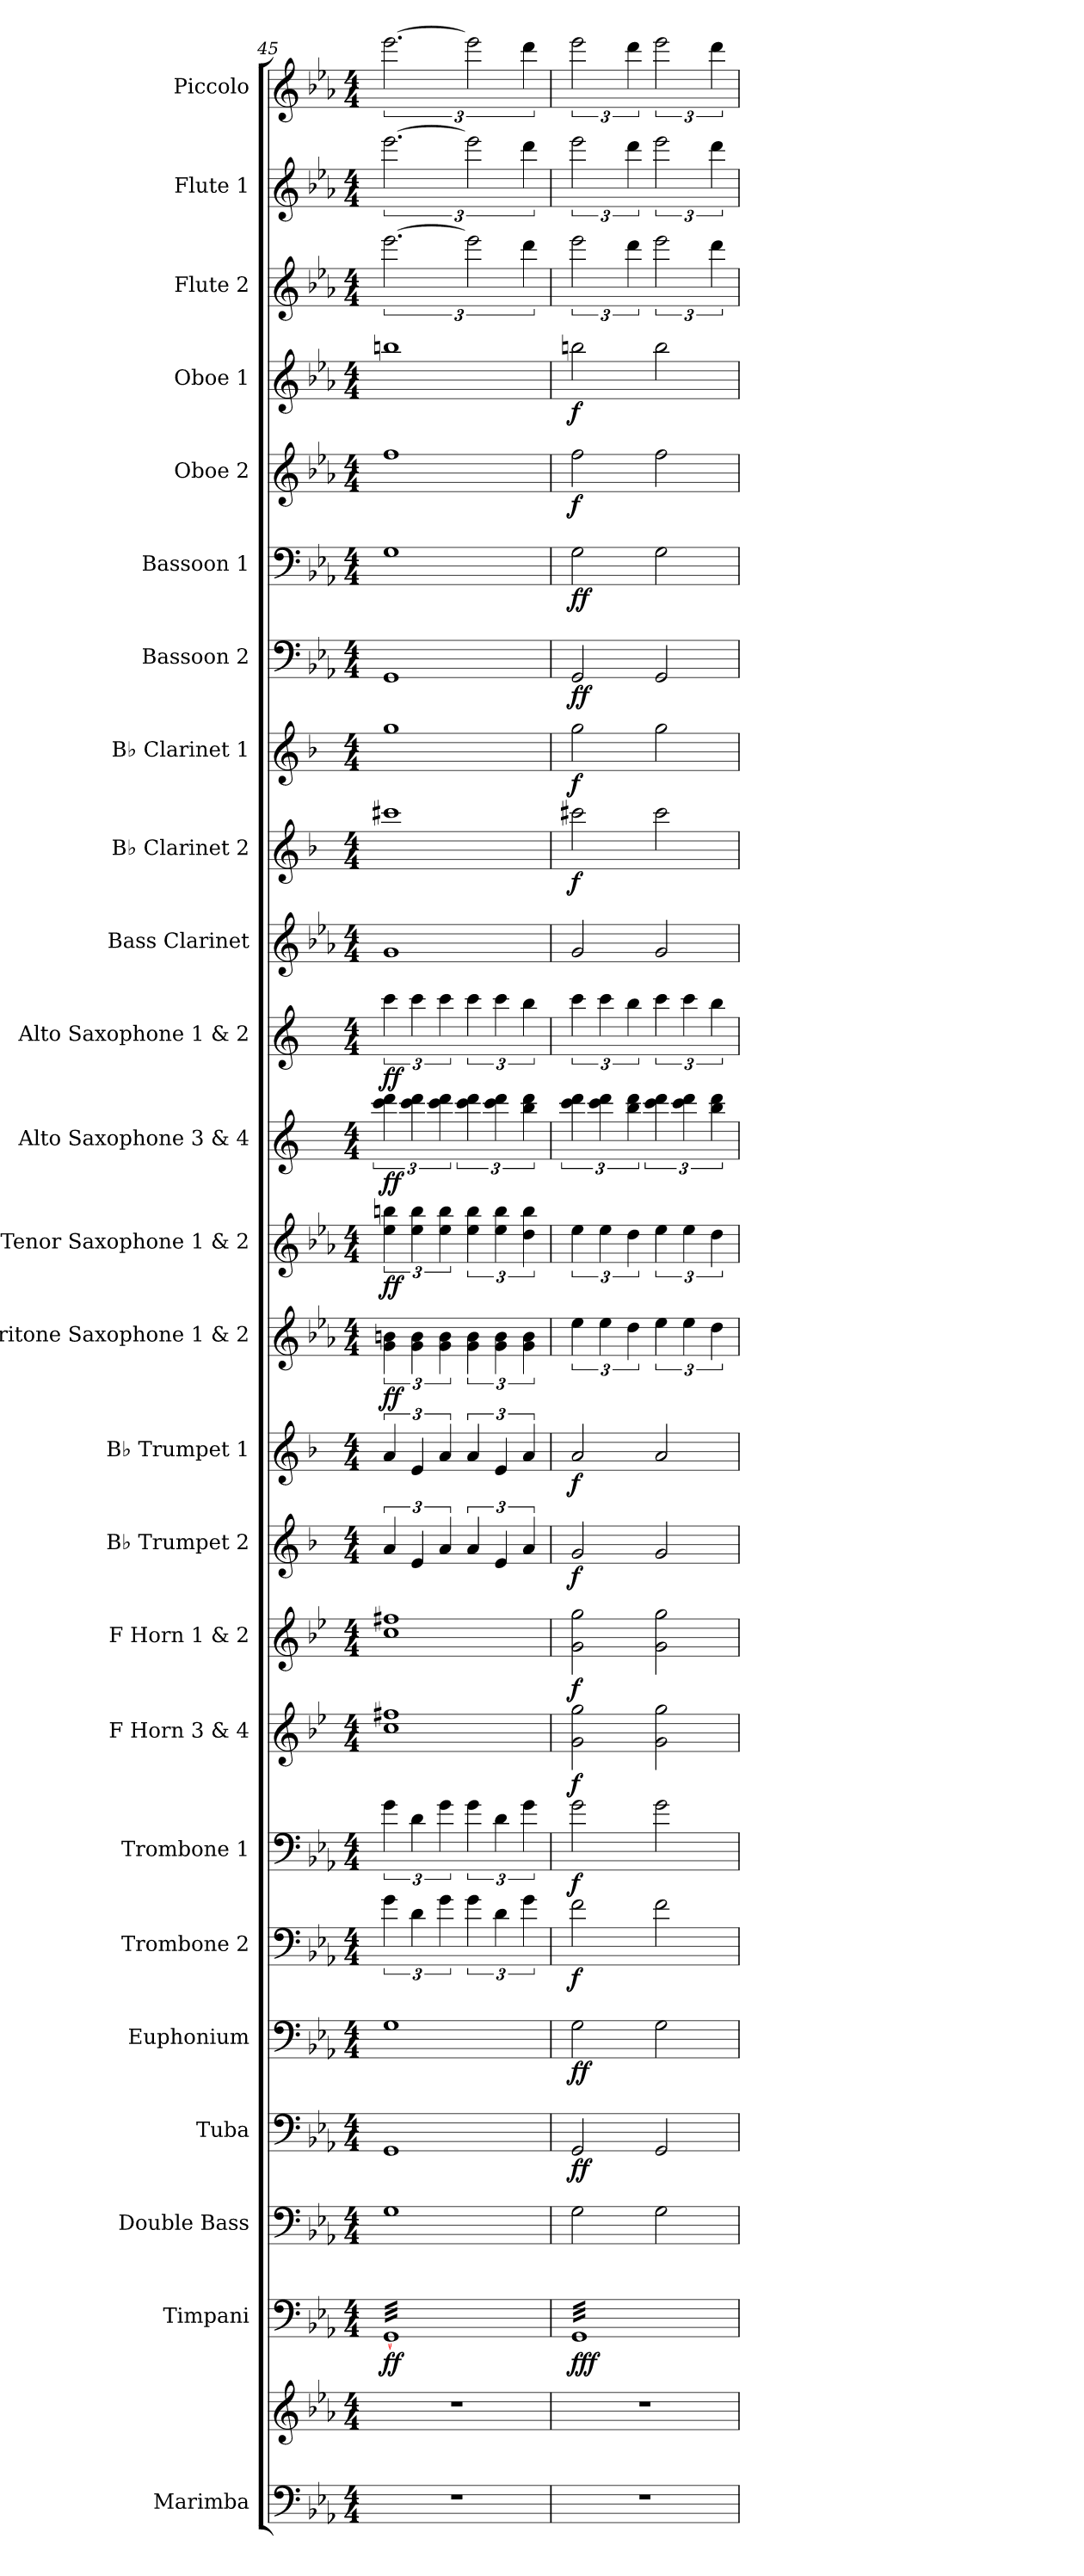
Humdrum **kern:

**kern	**kern	**kern	**dynam	**kern	**kern	**dynam	**kern	**dynam	**kern	**dynam	**kern	**dynam	**kern	**dynam	**kern	**dynam	**kern	**dynam	**kern	**dynam	**kern	**dynam	**kern	**dynam	**kern	**dynam	**kern	**dynam	**kern	**kern	**dynam	**kern	**dynam	**kern	**dynam	**kern	**dynam	**kern	**dynam	**kern	**dynam	**kern	**kern	**kern
*part25	*part25	*part24	*part24	*part23	*part22	*part22	*part21	*part21	*part20	*part20	*part19	*part19	*part18	*part18	*part17	*part17	*part16	*part16	*part15	*part15	*part14	*part14	*part13	*part13	*part12	*part12	*part11	*part11	*part10	*part9	*part9	*part8	*part8	*part7	*part7	*part6	*part6	*part5	*part5	*part4	*part4	*part3	*part2	*part1
*staff26	*staff25	*staff24	*staff24	*staff23	*staff22	*staff22	*staff21	*staff21	*staff20	*staff20	*staff19	*staff19	*staff18	*staff18	*staff17	*staff17	*staff16	*staff16	*staff15	*staff15	*staff14	*staff14	*staff13	*staff13	*staff12	*staff12	*staff11	*staff11	*staff10	*staff9	*staff9	*staff8	*staff8	*staff7	*staff7	*staff6	*staff6	*staff5	*staff5	*staff4	*staff4	*staff3	*staff2	*staff1
*I"Marimba	*	*I"Timpani	*	*I"Double Bass	*I"Tuba	*	*I"Euphonium	*	*I"Trombone 2	*	*I"Trombone 1	*	*I"F Horn 3 &amp; 4	*	*I"F Horn 1 &amp; 2	*	*I"B♭ Trumpet 2	*	*I"B♭ Trumpet 1	*	*I"Baritone Saxophone 1 &amp; 2	*	*I"Tenor Saxophone 1 &amp; 2	*	*I"Alto Saxophone 3 &amp; 4	*	*I"Alto Saxophone 1 &amp; 2	*	*I"Bass Clarinet	*I"B♭ Clarinet 2	*	*I"B♭ Clarinet 1	*	*I"Bassoon 2	*	*I"Bassoon 1	*	*I"Oboe 2	*	*I"Oboe 1	*	*I"Flute 2	*I"Flute 1	*I"Piccolo
*I'Mrm.	*	*I'Timp.	*	*I'Db.	*I'Tba.	*	*I'Euph.	*	*I'Tbn. 2	*	*I'Tbn. 1	*	*I'F Hn. 3 4	*	*I'F Hn. 1 2	*	*I'B♭ Tpt. 2	*	*I'B♭ Tpt. 1	*	*I'Bar. Sax. 1 2	*	*I'T. Sax. 1 2	*	*I'A. Sax. 3 4	*	*I'A. Sax. 1 2	*	*I'B. Cl.	*I'B♭ Cl. 2	*	*I'B♭ Cl. 1	*	*I'Bsn. 2	*	*I'Bsn. 1	*	*I'Ob. 2	*	*I'Ob. 1	*	*I'Fl. 2	*I'Fl. 1	*I'Picc.
!!LO:PB:g=z
*clefF4	*clefG2	*clefF4	*	*clefF4	*clefF4	*	*clefF4	*	*clefF4	*	*clefF4	*	*clefG2	*	*clefG2	*	*clefG2	*	*clefG2	*	*clefG2	*	*clefG2	*	*clefG2	*	*clefG2	*	*clefG2	*clefG2	*	*clefG2	*	*clefF4	*	*clefF4	*	*clefG2	*	*clefG2	*	*clefG2	*clefG2	*clefG2
*	*	*	*	*ITrd7c12	*	*	*	*	*	*	*	*	*ITrd4c7	*	*ITrd4c7	*	*ITrd1c2	*	*ITrd1c2	*	*ITrd12c21	*	*ITrd8c14	*	*ITrd5c9	*	*ITrd5c9	*	*ITrd8c14	*ITrd1c2	*	*ITrd1c2	*	*	*	*	*	*	*	*	*	*	*	*ITrd-7c-12
*k[b-e-a-]	*k[b-e-a-]	*k[b-e-a-]	*	*k[b-e-a-]	*k[b-e-a-]	*	*k[b-e-a-]	*	*k[b-e-a-]	*	*k[b-e-a-]	*	*k[b-e-a-]	*	*k[b-e-a-]	*	*k[b-e-a-]	*	*k[b-e-a-]	*	*k[b-e-a-]	*	*k[b-e-a-]	*	*k[b-e-a-]	*	*k[b-e-a-]	*	*k[b-e-a-]	*k[b-e-a-]	*	*k[b-e-a-]	*	*k[b-e-a-]	*	*k[b-e-a-]	*	*k[b-e-a-]	*	*k[b-e-a-]	*	*k[b-e-a-]	*k[b-e-a-]	*k[b-e-a-]
*M4/4	*M4/4	*M4/4	*	*M4/4	*M4/4	*	*M4/4	*	*M4/4	*	*M4/4	*	*M4/4	*	*M4/4	*	*M4/4	*	*M4/4	*	*M4/4	*	*M4/4	*	*M4/4	*	*M4/4	*	*M4/4	*M4/4	*	*M4/4	*	*M4/4	*	*M4/4	*	*M4/4	*	*M4/4	*	*M4/4	*M4/4	*M4/4
=45	=45	=45	=45	=45	=45	=45	=45	=45	=45	=45	=45	=45	=45	=45	=45	=45	=45	=45	=45	=45	=45	=45	=45	=45	=45	=45	=45	=45	=45	=45	=45	=45	=45	=45	=45	=45	=45	=45	=45	=45	=45	=45	=45	=45
!	!	!	!LO:DY:b	!	!	!	!	!	!	!	!	!	!	!	!	!	!	!	!	!	!	!LO:DY:b	!	!LO:DY:b	!	!LO:DY:b	!	!LO:DY:b	!	!	!	!	!	!	!	!	!	!	!	!	!	!	!	!
*	*	*tremolo	*	*	*	*	*	*	*	*	*	*	*	*	*	*	*	*	*	*	*	*	*	*	*	*	*	*	*	*	*	*	*	*	*	*	*	*	*	*	*	*	*	*
1r	1r	[32GGLLL	ff	1GG	1GG	.	1G	.	6g\	.	6g\	.	1f 1bn	.	1f 1bn	.	6g/	.	6g/	.	6G\ 6Bn\	ff	6e-\ 6bn\	ff	6ee-\ 6ff\	ff	6ee-\	ff	1G	1bbn	.	1ff	.	1GG	.	1G	.	1ff	.	1bbn	.	[3.eee-\	[3.eee-\	[3.eeee-\
.	.	32GG	.	.	.	.	.	.	.	.	.	.	.	.	.	.	.	.	.	.	.	.	.	.	.	.	.	.	.	.	.	.	.	.	.	.	.	.	.	.	.	.	.	.
.	.	32GG	.	.	.	.	.	.	.	.	.	.	.	.	.	.	.	.	.	.	.	.	.	.	.	.	.	.	.	.	.	.	.	.	.	.	.	.	.	.	.	.	.	.
.	.	32GG	.	.	.	.	.	.	.	.	.	.	.	.	.	.	.	.	.	.	.	.	.	.	.	.	.	.	.	.	.	.	.	.	.	.	.	.	.	.	.	.	.	.
.	.	32GG	.	.	.	.	.	.	.	.	.	.	.	.	.	.	.	.	.	.	.	.	.	.	.	.	.	.	.	.	.	.	.	.	.	.	.	.	.	.	.	.	.	.
.	.	32GG	.	.	.	.	.	.	.	.	.	.	.	.	.	.	.	.	.	.	.	.	.	.	.	.	.	.	.	.	.	.	.	.	.	.	.	.	.	.	.	.	.	.
.	.	.	.	.	.	.	.	.	6d\	.	6d\	.	.	.	.	.	6d/	.	6d/	.	6G\ 6B\	.	6e-\ 6b\	.	6ee-\ 6ff\	.	6ee-\	.	.	.	.	.	.	.	.	.	.	.	.	.	.	.	.	.
.	.	32GG	.	.	.	.	.	.	.	.	.	.	.	.	.	.	.	.	.	.	.	.	.	.	.	.	.	.	.	.	.	.	.	.	.	.	.	.	.	.	.	.	.	.
.	.	32GG	.	.	.	.	.	.	.	.	.	.	.	.	.	.	.	.	.	.	.	.	.	.	.	.	.	.	.	.	.	.	.	.	.	.	.	.	.	.	.	.	.	.
.	.	32GG	.	.	.	.	.	.	.	.	.	.	.	.	.	.	.	.	.	.	.	.	.	.	.	.	.	.	.	.	.	.	.	.	.	.	.	.	.	.	.	.	.	.
.	.	32GG	.	.	.	.	.	.	.	.	.	.	.	.	.	.	.	.	.	.	.	.	.	.	.	.	.	.	.	.	.	.	.	.	.	.	.	.	.	.	.	.	.	.
.	.	32GG	.	.	.	.	.	.	.	.	.	.	.	.	.	.	.	.	.	.	.	.	.	.	.	.	.	.	.	.	.	.	.	.	.	.	.	.	.	.	.	.	.	.
.	.	.	.	.	.	.	.	.	6g\	.	6g\	.	.	.	.	.	6g/	.	6g/	.	6G\ 6B\	.	6e-\ 6b\	.	6ee-\ 6ff\	.	6ee-\	.	.	.	.	.	.	.	.	.	.	.	.	.	.	.	.	.
.	.	32GG	.	.	.	.	.	.	.	.	.	.	.	.	.	.	.	.	.	.	.	.	.	.	.	.	.	.	.	.	.	.	.	.	.	.	.	.	.	.	.	.	.	.
.	.	32GG	.	.	.	.	.	.	.	.	.	.	.	.	.	.	.	.	.	.	.	.	.	.	.	.	.	.	.	.	.	.	.	.	.	.	.	.	.	.	.	.	.	.
.	.	32GG	.	.	.	.	.	.	.	.	.	.	.	.	.	.	.	.	.	.	.	.	.	.	.	.	.	.	.	.	.	.	.	.	.	.	.	.	.	.	.	.	.	.
.	.	32GG	.	.	.	.	.	.	.	.	.	.	.	.	.	.	.	.	.	.	.	.	.	.	.	.	.	.	.	.	.	.	.	.	.	.	.	.	.	.	.	.	.	.
.	.	32GG	.	.	.	.	.	.	.	.	.	.	.	.	.	.	.	.	.	.	.	.	.	.	.	.	.	.	.	.	.	.	.	.	.	.	.	.	.	.	.	.	.	.
.	.	32GG	.	.	.	.	.	.	6g\	.	6g\	.	.	.	.	.	6g/	.	6g/	.	6G\ 6B\	.	6e-\ 6b\	.	6ee-\ 6ff\	.	6ee-\	.	.	.	.	.	.	.	.	.	.	.	.	.	.	3eee-\]	3eee-\]	3eeee-\]
.	.	32GG	.	.	.	.	.	.	.	.	.	.	.	.	.	.	.	.	.	.	.	.	.	.	.	.	.	.	.	.	.	.	.	.	.	.	.	.	.	.	.	.	.	.
.	.	32GG	.	.	.	.	.	.	.	.	.	.	.	.	.	.	.	.	.	.	.	.	.	.	.	.	.	.	.	.	.	.	.	.	.	.	.	.	.	.	.	.	.	.
.	.	32GG	.	.	.	.	.	.	.	.	.	.	.	.	.	.	.	.	.	.	.	.	.	.	.	.	.	.	.	.	.	.	.	.	.	.	.	.	.	.	.	.	.	.
.	.	32GG	.	.	.	.	.	.	.	.	.	.	.	.	.	.	.	.	.	.	.	.	.	.	.	.	.	.	.	.	.	.	.	.	.	.	.	.	.	.	.	.	.	.
.	.	32GG	.	.	.	.	.	.	.	.	.	.	.	.	.	.	.	.	.	.	.	.	.	.	.	.	.	.	.	.	.	.	.	.	.	.	.	.	.	.	.	.	.	.
.	.	.	.	.	.	.	.	.	6d\	.	6d\	.	.	.	.	.	6d/	.	6d/	.	6G\ 6B\	.	6e-\ 6b\	.	6ee-\ 6ff\	.	6ee-\	.	.	.	.	.	.	.	.	.	.	.	.	.	.	.	.	.
.	.	32GG	.	.	.	.	.	.	.	.	.	.	.	.	.	.	.	.	.	.	.	.	.	.	.	.	.	.	.	.	.	.	.	.	.	.	.	.	.	.	.	.	.	.
.	.	32GG	.	.	.	.	.	.	.	.	.	.	.	.	.	.	.	.	.	.	.	.	.	.	.	.	.	.	.	.	.	.	.	.	.	.	.	.	.	.	.	.	.	.
.	.	32GG	.	.	.	.	.	.	.	.	.	.	.	.	.	.	.	.	.	.	.	.	.	.	.	.	.	.	.	.	.	.	.	.	.	.	.	.	.	.	.	.	.	.
.	.	32GG	.	.	.	.	.	.	.	.	.	.	.	.	.	.	.	.	.	.	.	.	.	.	.	.	.	.	.	.	.	.	.	.	.	.	.	.	.	.	.	.	.	.
.	.	32GG	.	.	.	.	.	.	.	.	.	.	.	.	.	.	.	.	.	.	.	.	.	.	.	.	.	.	.	.	.	.	.	.	.	.	.	.	.	.	.	.	.	.
.	.	.	.	.	.	.	.	.	6g\	.	6g\	.	.	.	.	.	6g/	.	6g/	.	6G\ 6B\	.	6d\ 6b\	.	6dd\ 6ff\	.	6dd\	.	.	.	.	.	.	.	.	.	.	.	.	.	.	6ddd\	6ddd\	6dddd\
.	.	32GG	.	.	.	.	.	.	.	.	.	.	.	.	.	.	.	.	.	.	.	.	.	.	.	.	.	.	.	.	.	.	.	.	.	.	.	.	.	.	.	.	.	.
.	.	32GG	.	.	.	.	.	.	.	.	.	.	.	.	.	.	.	.	.	.	.	.	.	.	.	.	.	.	.	.	.	.	.	.	.	.	.	.	.	.	.	.	.	.
.	.	32GG	.	.	.	.	.	.	.	.	.	.	.	.	.	.	.	.	.	.	.	.	.	.	.	.	.	.	.	.	.	.	.	.	.	.	.	.	.	.	.	.	.	.
.	.	32GG	.	.	.	.	.	.	.	.	.	.	.	.	.	.	.	.	.	.	.	.	.	.	.	.	.	.	.	.	.	.	.	.	.	.	.	.	.	.	.	.	.	.
.	.	32GGJJJ	.	.	.	.	.	.	.	.	.	.	.	.	.	.	.	.	.	.	.	.	.	.	.	.	.	.	.	.	.	.	.	.	.	.	.	.	.	.	.	.	.	.
=46	=46	=46	=46	=46	=46	=46	=46	=46	=46	=46	=46	=46	=46	=46	=46	=46	=46	=46	=46	=46	=46	=46	=46	=46	=46	=46	=46	=46	=46	=46	=46	=46	=46	=46	=46	=46	=46	=46	=46	=46	=46	=46	=46	=46
!	!	!	!LO:DY:b	!	!	!LO:DY:b	!	!LO:DY:b	!	!LO:DY:b	!	!LO:DY:b	!	!LO:DY:b	!	!LO:DY:b	!	!LO:DY:b	!	!LO:DY:b	!	!	!	!	!	!	!	!	!	!	!LO:DY:b	!	!LO:DY:b	!	!LO:DY:b	!	!LO:DY:b	!	!LO:DY:b	!	!LO:DY:b	!	!	!
1r	1r	32GGLLL	fff	2GG\	2GG/	ff	2G\	ff	2f\	f	2g\	f	2c\ 2cc\	f	2c\ 2cc\	f	2f/	f	2g/	f	6e-\	.	6e-\	.	6ee-\ 6ff\	.	6ee-\	.	2G/	2bbn\	f	2ff\	f	2GG/	ff	2G\	ff	2ff\	f	2bbn\	f	3eee-\	3eee-\	3eeee-\
.	.	32GG	.	.	.	.	.	.	.	.	.	.	.	.	.	.	.	.	.	.	.	.	.	.	.	.	.	.	.	.	.	.	.	.	.	.	.	.	.	.	.	.	.	.
.	.	32GG	.	.	.	.	.	.	.	.	.	.	.	.	.	.	.	.	.	.	.	.	.	.	.	.	.	.	.	.	.	.	.	.	.	.	.	.	.	.	.	.	.	.
.	.	32GG	.	.	.	.	.	.	.	.	.	.	.	.	.	.	.	.	.	.	.	.	.	.	.	.	.	.	.	.	.	.	.	.	.	.	.	.	.	.	.	.	.	.
.	.	32GG	.	.	.	.	.	.	.	.	.	.	.	.	.	.	.	.	.	.	.	.	.	.	.	.	.	.	.	.	.	.	.	.	.	.	.	.	.	.	.	.	.	.
.	.	32GG	.	.	.	.	.	.	.	.	.	.	.	.	.	.	.	.	.	.	.	.	.	.	.	.	.	.	.	.	.	.	.	.	.	.	.	.	.	.	.	.	.	.
.	.	.	.	.	.	.	.	.	.	.	.	.	.	.	.	.	.	.	.	.	6e-\	.	6e-\	.	6ee-\ 6ff\	.	6ee-\	.	.	.	.	.	.	.	.	.	.	.	.	.	.	.	.	.
.	.	32GG	.	.	.	.	.	.	.	.	.	.	.	.	.	.	.	.	.	.	.	.	.	.	.	.	.	.	.	.	.	.	.	.	.	.	.	.	.	.	.	.	.	.
.	.	32GG	.	.	.	.	.	.	.	.	.	.	.	.	.	.	.	.	.	.	.	.	.	.	.	.	.	.	.	.	.	.	.	.	.	.	.	.	.	.	.	.	.	.
.	.	32GG	.	.	.	.	.	.	.	.	.	.	.	.	.	.	.	.	.	.	.	.	.	.	.	.	.	.	.	.	.	.	.	.	.	.	.	.	.	.	.	.	.	.
.	.	32GG	.	.	.	.	.	.	.	.	.	.	.	.	.	.	.	.	.	.	.	.	.	.	.	.	.	.	.	.	.	.	.	.	.	.	.	.	.	.	.	.	.	.
.	.	32GG	.	.	.	.	.	.	.	.	.	.	.	.	.	.	.	.	.	.	.	.	.	.	.	.	.	.	.	.	.	.	.	.	.	.	.	.	.	.	.	.	.	.
.	.	.	.	.	.	.	.	.	.	.	.	.	.	.	.	.	.	.	.	.	6d\	.	6d\	.	6dd\ 6ff\	.	6dd\	.	.	.	.	.	.	.	.	.	.	.	.	.	.	6ddd\	6ddd\	6dddd\
.	.	32GG	.	.	.	.	.	.	.	.	.	.	.	.	.	.	.	.	.	.	.	.	.	.	.	.	.	.	.	.	.	.	.	.	.	.	.	.	.	.	.	.	.	.
.	.	32GG	.	.	.	.	.	.	.	.	.	.	.	.	.	.	.	.	.	.	.	.	.	.	.	.	.	.	.	.	.	.	.	.	.	.	.	.	.	.	.	.	.	.
.	.	32GG	.	.	.	.	.	.	.	.	.	.	.	.	.	.	.	.	.	.	.	.	.	.	.	.	.	.	.	.	.	.	.	.	.	.	.	.	.	.	.	.	.	.
.	.	32GG	.	.	.	.	.	.	.	.	.	.	.	.	.	.	.	.	.	.	.	.	.	.	.	.	.	.	.	.	.	.	.	.	.	.	.	.	.	.	.	.	.	.
.	.	32GG	.	.	.	.	.	.	.	.	.	.	.	.	.	.	.	.	.	.	.	.	.	.	.	.	.	.	.	.	.	.	.	.	.	.	.	.	.	.	.	.	.	.
.	.	32GG	.	2GG\	2GG/	.	2G\	.	2f\	.	2g\	.	2c\ 2cc\	.	2c\ 2cc\	.	2f/	.	2g/	.	6e-\	.	6e-\	.	6ee-\ 6ff\	.	6ee-\	.	2G/	2bb\	.	2ff\	.	2GG/	.	2G\	.	2ff\	.	2bb\	.	3eee-\	3eee-\	3eeee-\
.	.	32GG	.	.	.	.	.	.	.	.	.	.	.	.	.	.	.	.	.	.	.	.	.	.	.	.	.	.	.	.	.	.	.	.	.	.	.	.	.	.	.	.	.	.
.	.	32GG	.	.	.	.	.	.	.	.	.	.	.	.	.	.	.	.	.	.	.	.	.	.	.	.	.	.	.	.	.	.	.	.	.	.	.	.	.	.	.	.	.	.
.	.	32GG	.	.	.	.	.	.	.	.	.	.	.	.	.	.	.	.	.	.	.	.	.	.	.	.	.	.	.	.	.	.	.	.	.	.	.	.	.	.	.	.	.	.
.	.	32GG	.	.	.	.	.	.	.	.	.	.	.	.	.	.	.	.	.	.	.	.	.	.	.	.	.	.	.	.	.	.	.	.	.	.	.	.	.	.	.	.	.	.
.	.	32GG	.	.	.	.	.	.	.	.	.	.	.	.	.	.	.	.	.	.	.	.	.	.	.	.	.	.	.	.	.	.	.	.	.	.	.	.	.	.	.	.	.	.
.	.	.	.	.	.	.	.	.	.	.	.	.	.	.	.	.	.	.	.	.	6e-\	.	6e-\	.	6ee-\ 6ff\	.	6ee-\	.	.	.	.	.	.	.	.	.	.	.	.	.	.	.	.	.
.	.	32GG	.	.	.	.	.	.	.	.	.	.	.	.	.	.	.	.	.	.	.	.	.	.	.	.	.	.	.	.	.	.	.	.	.	.	.	.	.	.	.	.	.	.
.	.	32GG	.	.	.	.	.	.	.	.	.	.	.	.	.	.	.	.	.	.	.	.	.	.	.	.	.	.	.	.	.	.	.	.	.	.	.	.	.	.	.	.	.	.
.	.	32GG	.	.	.	.	.	.	.	.	.	.	.	.	.	.	.	.	.	.	.	.	.	.	.	.	.	.	.	.	.	.	.	.	.	.	.	.	.	.	.	.	.	.
.	.	32GG	.	.	.	.	.	.	.	.	.	.	.	.	.	.	.	.	.	.	.	.	.	.	.	.	.	.	.	.	.	.	.	.	.	.	.	.	.	.	.	.	.	.
.	.	32GG	.	.	.	.	.	.	.	.	.	.	.	.	.	.	.	.	.	.	.	.	.	.	.	.	.	.	.	.	.	.	.	.	.	.	.	.	.	.	.	.	.	.
.	.	.	.	.	.	.	.	.	.	.	.	.	.	.	.	.	.	.	.	.	6d\	.	6d\	.	6dd\ 6ff\	.	6dd\	.	.	.	.	.	.	.	.	.	.	.	.	.	.	6ddd\	6ddd\	6dddd\
.	.	32GG	.	.	.	.	.	.	.	.	.	.	.	.	.	.	.	.	.	.	.	.	.	.	.	.	.	.	.	.	.	.	.	.	.	.	.	.	.	.	.	.	.	.
.	.	32GG	.	.	.	.	.	.	.	.	.	.	.	.	.	.	.	.	.	.	.	.	.	.	.	.	.	.	.	.	.	.	.	.	.	.	.	.	.	.	.	.	.	.
.	.	32GG	.	.	.	.	.	.	.	.	.	.	.	.	.	.	.	.	.	.	.	.	.	.	.	.	.	.	.	.	.	.	.	.	.	.	.	.	.	.	.	.	.	.
.	.	32GG	.	.	.	.	.	.	.	.	.	.	.	.	.	.	.	.	.	.	.	.	.	.	.	.	.	.	.	.	.	.	.	.	.	.	.	.	.	.	.	.	.	.
.	.	32GGJJJ	.	.	.	.	.	.	.	.	.	.	.	.	.	.	.	.	.	.	.	.	.	.	.	.	.	.	.	.	.	.	.	.	.	.	.	.	.	.	.	.	.	.
*	*	*Xtremolo	*	*	*	*	*	*	*	*	*	*	*	*	*	*	*	*	*	*	*	*	*	*	*	*	*	*	*	*	*	*	*	*	*	*	*	*	*	*	*	*	*	*
=	=	=	=	=	=	=	=	=	=	=	=	=	=	=	=	=	=	=	=	=	=	=	=	=	=	=	=	=	=	=	=	=	=	=	=	=	=	=	=	=	=	=	=	=
*-	*-	*-	*-	*-	*-	*-	*-	*-	*-	*-	*-	*-	*-	*-	*-	*-	*-	*-	*-	*-	*-	*-	*-	*-	*-	*-	*-	*-	*-	*-	*-	*-	*-	*-	*-	*-	*-	*-	*-	*-	*-	*-	*-	*-
